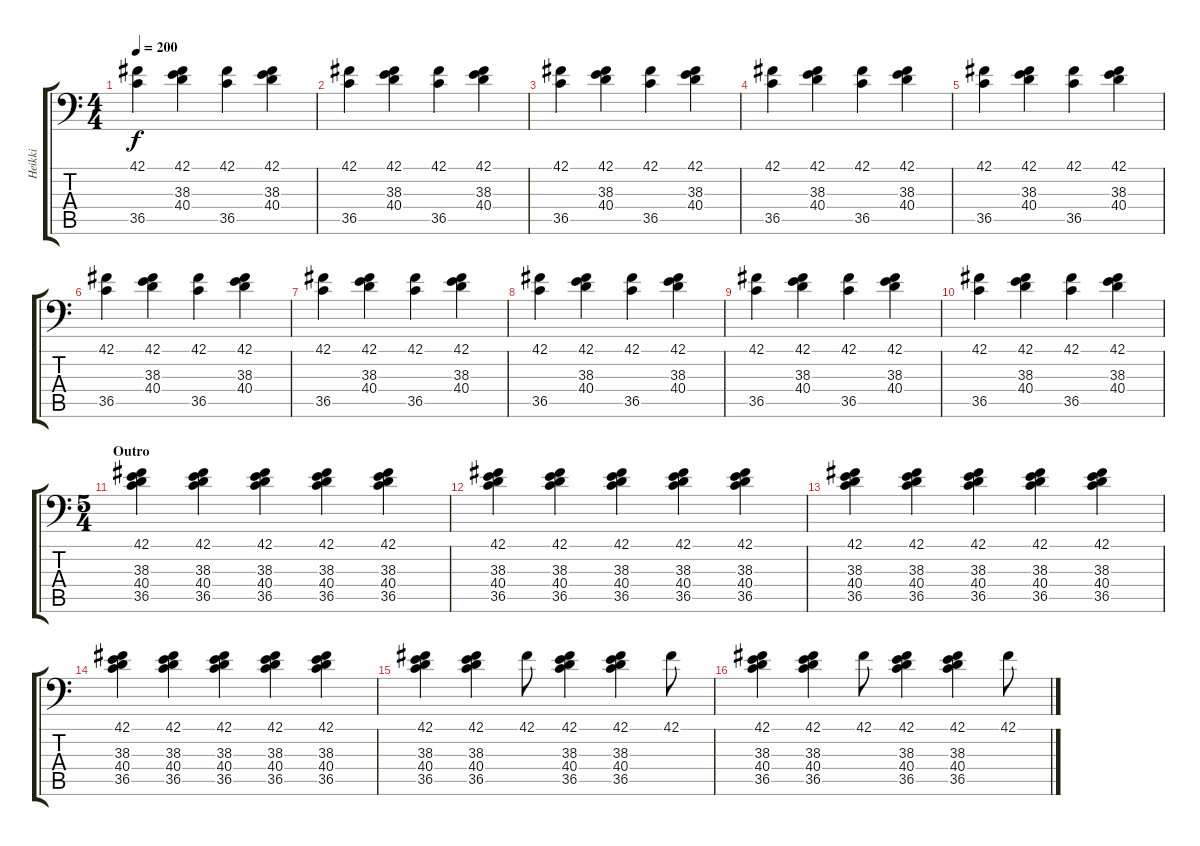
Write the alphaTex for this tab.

\track ("Heikki" "Heikki") {instrument acousticgrandpiano}
\staff {score tabs}
\tuning (C-1 C-1 C-1 C-1 C-1 C-1) {hide}
\ts (4 4)
\tempo 200
\clef f4
\ks c
(42.1 36.5).4{dy f} (42.1 38.3 40.4).4 (42.1 36.5).4 (42.1 38.3 40.4).4 |
(42.1 36.5).4 (42.1 38.3 40.4).4 (42.1 36.5).4 (42.1 38.3 40.4).4 |
(42.1 36.5).4 (42.1 38.3 40.4).4 (42.1 36.5).4 (42.1 38.3 40.4).4 |
(42.1 36.5).4 (42.1 38.3 40.4).4 (42.1 36.5).4 (42.1 38.3 40.4).4 |
(42.1 36.5).4 (42.1 38.3 40.4).4 (42.1 36.5).4 (42.1 38.3 40.4).4 |
(42.1 36.5).4 (42.1 38.3 40.4).4 (42.1 36.5).4 (42.1 38.3 40.4).4 |
(42.1 36.5).4 (42.1 38.3 40.4).4 (42.1 36.5).4 (42.1 38.3 40.4).4 |
(42.1 36.5).4 (42.1 38.3 40.4).4 (42.1 36.5).4 (42.1 38.3 40.4).4 |
(42.1 36.5).4 (42.1 38.3 40.4).4 (42.1 36.5).4 (42.1 38.3 40.4).4 |
(42.1 36.5).4 (42.1 38.3 40.4).4 (42.1 36.5).4 (42.1 38.3 40.4).4 |
\ts (5 4)
\section ("" "Outro")
(42.1 38.3 40.4 36.5).4 (42.1 38.3 40.4 36.5).4 (42.1 38.3 40.4 36.5).4 (42.1 38.3 40.4 36.5).4 (42.1 38.3 40.4 36.5).4 |
(42.1 38.3 40.4 36.5).4 (42.1 38.3 40.4 36.5).4 (42.1 38.3 40.4 36.5).4 (42.1 38.3 40.4 36.5).4 (42.1 38.3 40.4 36.5).4 |
(42.1 38.3 40.4 36.5).4 (42.1 38.3 40.4 36.5).4 (42.1 38.3 40.4 36.5).4 (42.1 38.3 40.4 36.5).4 (42.1 38.3 40.4 36.5).4 |
(42.1 38.3 40.4 36.5).4 (42.1 38.3 40.4 36.5).4 (42.1 38.3 40.4 36.5).4 (42.1 38.3 40.4 36.5).4 (42.1 38.3 40.4 36.5).4 |
(42.1 38.3 40.4 36.5).4 (42.1 38.3 40.4 36.5).4 42.1.8 (42.1 38.3 40.4 36.5).4 (42.1 38.3 40.4 36.5).4 42.1.8 |
(42.1 38.3 40.4 36.5).4 (42.1 38.3 40.4 36.5).4 42.1.8 (42.1 38.3 40.4 36.5).4 (42.1 38.3 40.4 36.5).4 42.1.8
